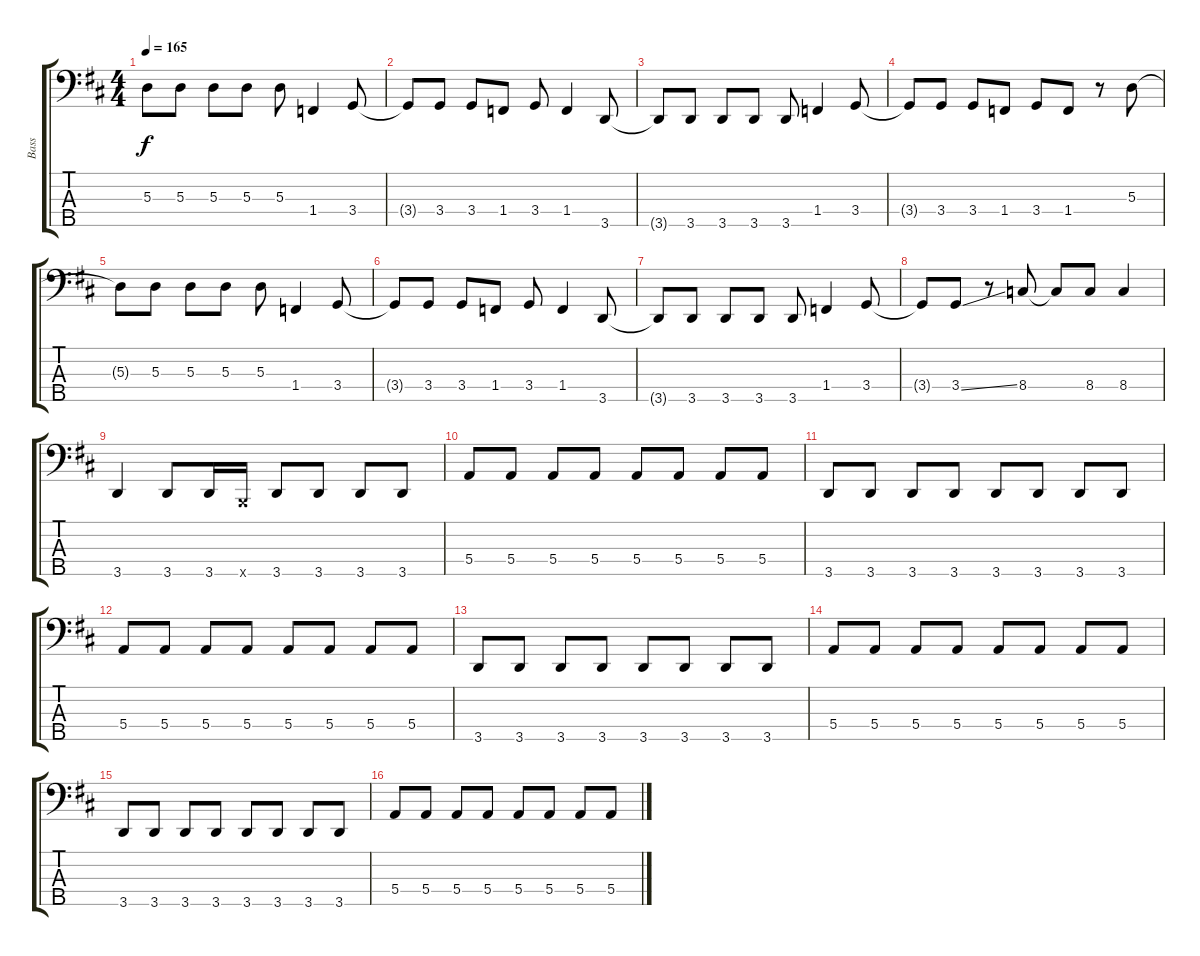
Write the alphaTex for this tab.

\track ("Bass" "Bass") {instrument electricbassfinger}
\staff {score tabs}
\tuning (G2 D2 A1 E1 B0) {hide}
\ts (4 4)
\tempo 165
\clef f4
\ks d
5.3{t}.8{dy f} 5.3.8 5.3.8 5.3.8 5.3.8 1.4.4 3.4.8 |
3.4{t}.8 3.4.8 3.4.8 1.4.8 3.4.8 1.4.4 3.5.8 |
3.5{t}.8 3.5.8 3.5.8 3.5.8 3.5.8 1.4.4 3.4.8 |
3.4{t}.8 3.4.8 3.4.8 1.4.8 3.4.8 1.4.8 r.8 5.3.8 |
5.3{t}.8 5.3.8 5.3.8 5.3.8 5.3.8 1.4.4 3.4.8 |
3.4{t}.8 3.4.8 3.4.8 1.4.8 3.4.8 1.4.4 3.5.8 |
3.5{t}.8 3.5.8 3.5.8 3.5.8 3.5.8 1.4.4 3.4.8 |
3.4{t}.8 3.4{ss}.8 r.8 8.4.8 8.4{t}.8 8.4.8 8.4.4 |
3.5.4 3.5.8 3.5.16 0.5{x}.16 3.5.8 3.5.8 3.5.8 3.5.8 |
5.4.8 5.4.8 5.4.8 5.4.8 5.4.8 5.4.8 5.4.8 5.4.8 |
3.5.8 3.5.8 3.5.8 3.5.8 3.5.8 3.5.8 3.5.8 3.5.8 |
5.4.8 5.4.8 5.4.8 5.4.8 5.4.8 5.4.8 5.4.8 5.4.8 |
3.5.8 3.5.8 3.5.8 3.5.8 3.5.8 3.5.8 3.5.8 3.5.8 |
5.4.8 5.4.8 5.4.8 5.4.8 5.4.8 5.4.8 5.4.8 5.4.8 |
3.5.8 3.5.8 3.5.8 3.5.8 3.5.8 3.5.8 3.5.8 3.5.8 |
5.4.8 5.4.8 5.4.8 5.4.8 5.4.8 5.4.8 5.4.8 5.4.8
